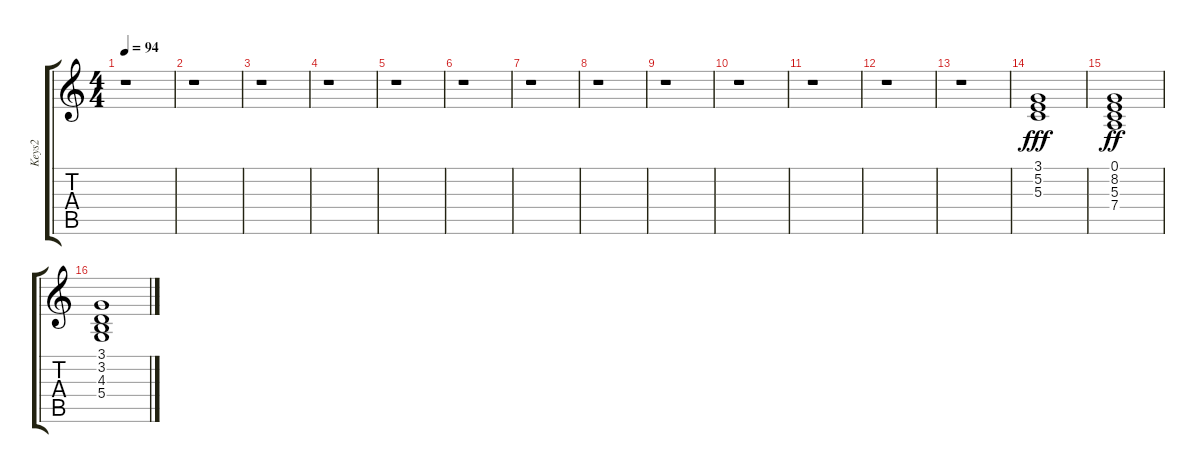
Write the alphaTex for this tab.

\track ("Keys2" "Keys2") {instrument stringensemble1}
\staff {score tabs}
\tuning (E4 B3 G3 D3 A2 E2) {hide}
\ts (4 4)
\tempo 94
\clef g2
\ks c
r.1{dy fff} |
r.1 |
r.1 |
r.1 |
r.1 |
r.1 |
r.1 |
r.1 |
r.1 |
r.1 |
r.1 |
r.1 |
r.1 |
(3.1 5.2 5.3).1{balance 8} |
(0.1 8.2 5.3 7.4).1{dy ff} |
(3.1 3.2 4.3 5.4).1
